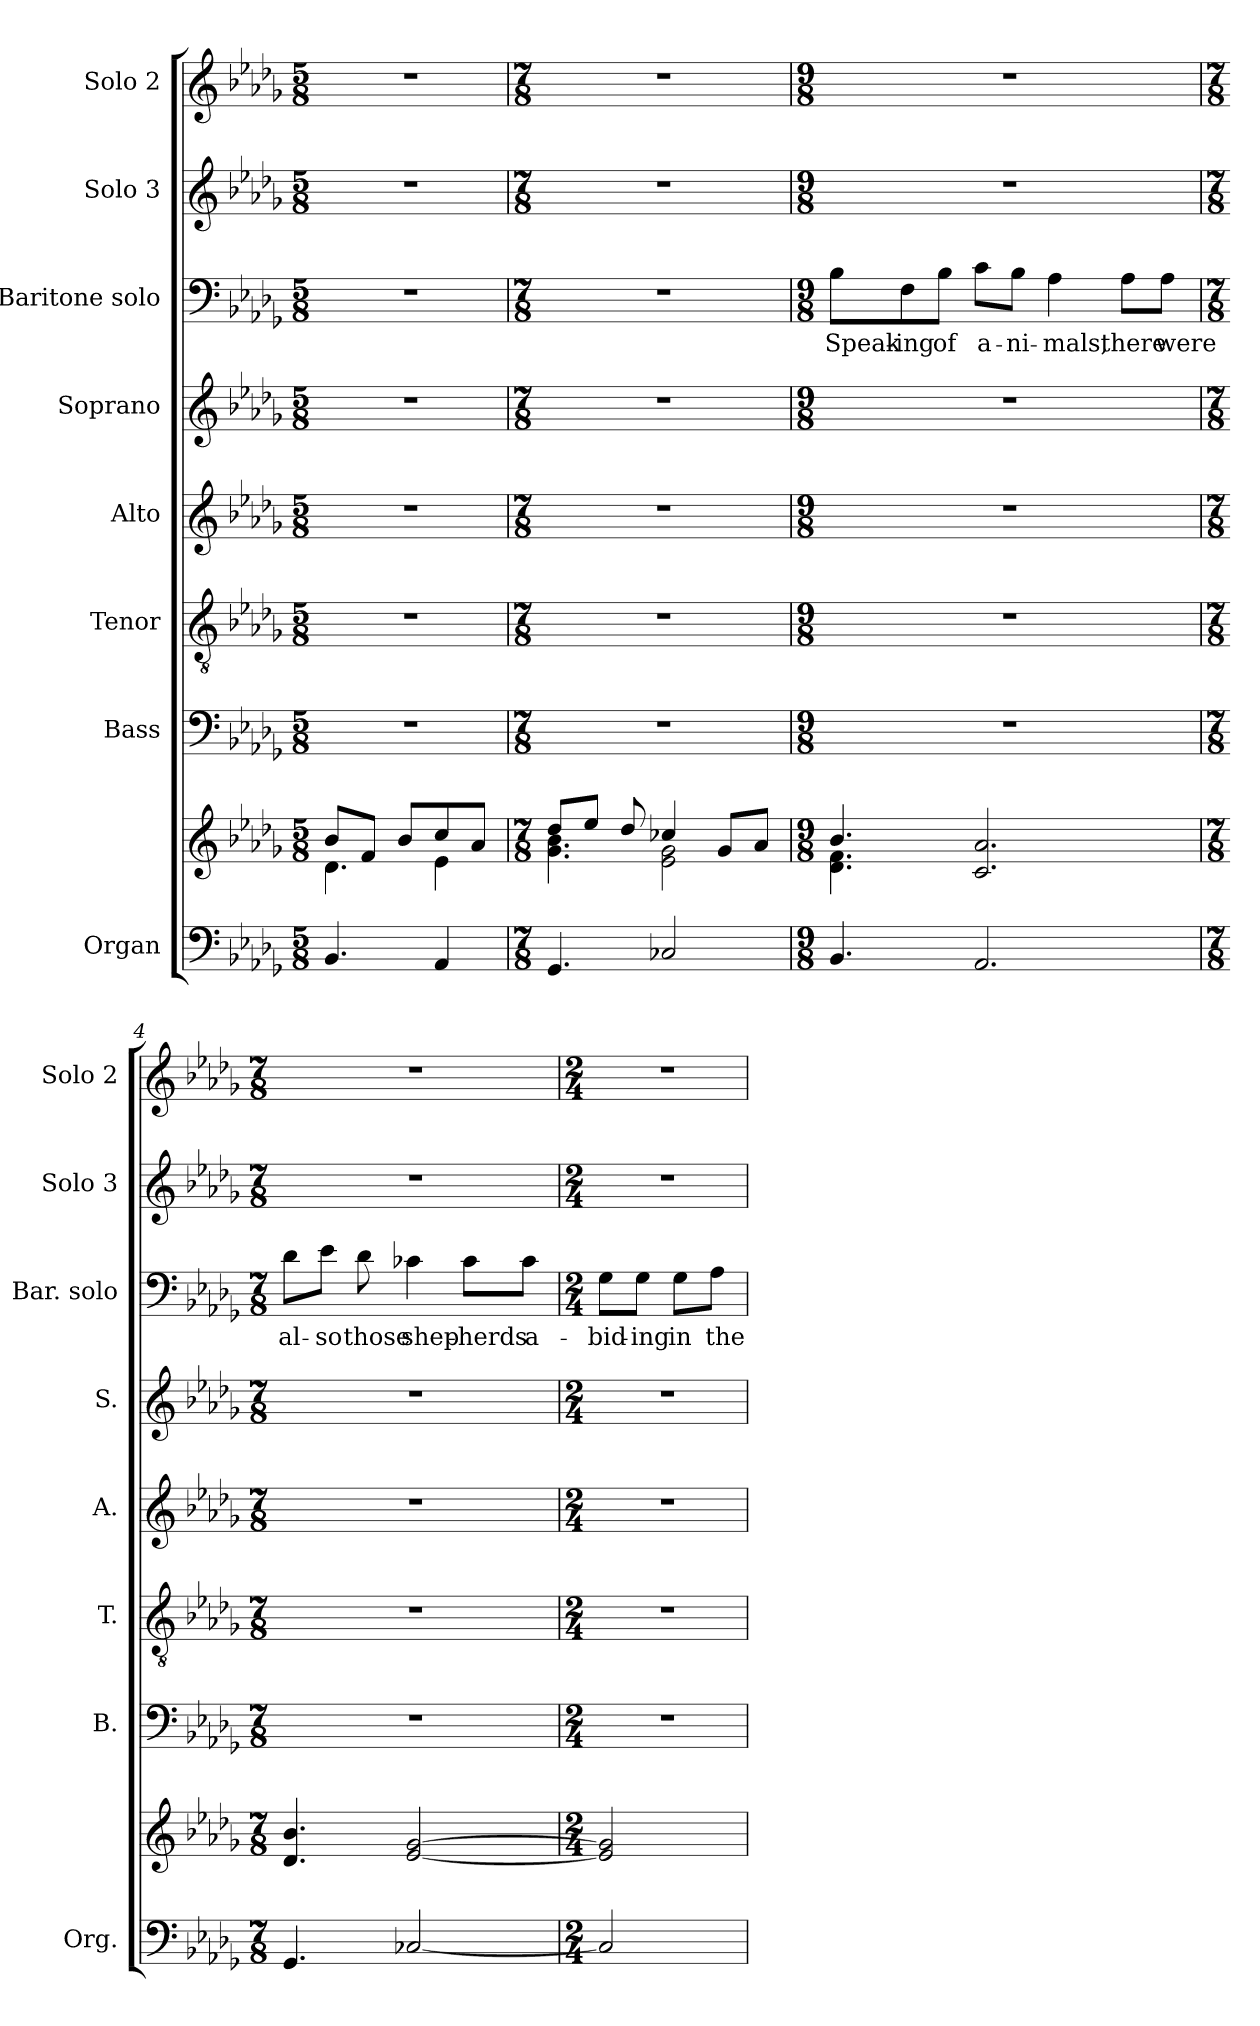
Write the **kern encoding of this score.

**kern	**kern	**kern	**kern	**kern	**kern	**kern	**text	**kern	**kern
*part8	*part8	*part7	*part6	*part5	*part4	*part3	*part3	*part2	*part1
*staff9	*staff8	*staff7	*staff6	*staff5	*staff4	*staff3	*staff3	*staff2	*staff1
*I"Organ	*	*I"Bass	*I"Tenor	*I"Alto	*I"Soprano	*I"Baritone solo	*	*I"Solo 3	*I"Solo 2
*I'Org.	*	*I'B.	*I'T.	*I'A.	*I'S.	*I'Bar. solo	*	*I'Solo 3	*I'Solo 2
!!LO:PB:g=z
*clefF4	*clefG2	*clefF4	*clefGv2	*clefG2	*clefG2	*clefF4	*	*clefG2	*clefG2
*	*	*	*ITrd7c12	*	*	*	*	*	*
*k[b-e-a-d-g-]	*k[b-e-a-d-g-]	*k[b-e-a-d-g-]	*k[b-e-a-d-g-]	*k[b-e-a-d-g-]	*k[b-e-a-d-g-]	*k[b-e-a-d-g-]	*	*k[b-e-a-d-g-]	*k[b-e-a-d-g-]
*D-:	*D-:	*D-:	*D-:	*D-:	*D-:	*D-:	*	*D-:	*D-:
*M5/8	*M5/8	*M5/8	*M5/8	*M5/8	*M5/8	*M5/8	*	*M5/8	*M5/8
*MM90	*MM90	*MM90	*MM90	*MM90	*MM90	*MM90	*	*MM90	*MM90
=1	=1	=1	=1	=1	=1	=1	=1	=1	=1
*	*^	*	*	*	*	*	*	*	*
!	!	!	!LO:N:vis=1	!LO:N:vis=1	!LO:N:vis=1	!LO:N:vis=1	!LO:N:vis=1	!	!LO:N:vis=1	!LO:N:vis=1
4.BB-i/	8b-i/L	4.d-i\	8%5r	8%5r	8%5r	8%5r	8%5r	.	8%5r	8%5r
.	8fi/J	.	.	.	.	.	.	.	.	.
.	8b-i/L	.	.	.	.	.	.	.	.	.
4AA-i/	8cci/	4e-i\	.	.	.	.	.	.	.	.
.	8a-i/J	.	.	.	.	.	.	.	.	.
=2	=2	=2	=2	=2	=2	=2	=2	=2	=2	=2
*M7/8	*M7/8	*	*M7/8	*M7/8	*M7/8	*M7/8	*M7/8	*	*M7/8	*M7/8
!	!	!	!LO:N:vis=1	!LO:N:vis=1	!LO:N:vis=1	!LO:N:vis=1	!LO:N:vis=1	!	!LO:N:vis=1	!LO:N:vis=1
4.GG-i/	8dd-i/L	4.g-i\ 4.b-i	2..r	2..r	2..r	2..r	2..r	.	2..r	2..r
.	8ee-i/J	.	.	.	.	.	.	.	.	.
.	8dd-i/	.	.	.	.	.	.	.	.	.
2C-Xi/	4cc-Xi/	2e-i\ 2g-i	.	.	.	.	.	.	.	.
.	8g-i/L	.	.	.	.	.	.	.	.	.
.	8a-i/J	.	.	.	.	.	.	.	.	.
=3	=3	=3	=3	=3	=3	=3	=3	=3	=3	=3
*M9/8	*M9/8	*	*M9/8	*M9/8	*M9/8	*M9/8	*M9/8	*	*M9/8	*M9/8
!	!	!	!LO:N:vis=1	!LO:N:vis=1	!LO:N:vis=1	!LO:N:vis=1	!	!	!	!
!	!	!	!	!	!	!	!	!LO:LY:b:color=#000000	!LO:N:vis=1	!LO:N:vis=1
4.BB-i/	4.b-i/	4.d-i\ 4.fi	8%9r	8%9r	8%9r	8%9r	8B-i\L	Speak-	8%9r	8%9r
!	!	!	!	!	!	!	!	!LO:LY:b:color=#000000	!	!
.	.	.	.	.	.	.	8Fi\	-ing	.	.
!	!	!	!	!	!	!	!	!LO:LY:b:color=#000000	!	!
.	.	.	.	.	.	.	8B-i\J	of	.	.
!	!	!	!	!	!	!	!	!LO:LY:b:color=#000000	!	!
2.AA-i/	2.ci/ 2.a-i	4.ryy	.	.	.	.	8ci\L	a-	.	.
!	!	!	!	!	!	!	!	!LO:LY:b:color=#000000	!	!
.	.	.	.	.	.	.	8B-i\J	-ni-	.	.
!	!	!	!	!	!	!	!	!LO:LY:b:color=#000000	!	!
.	.	.	.	.	.	.	4A-i\	-mals,	.	.
.	.	4.ryy	.	.	.	.	.	.	.	.
!	!	!	!	!	!	!	!	!LO:LY:b:color=#000000	!	!
.	.	.	.	.	.	.	8A-i\L	there	.	.
!	!	!	!	!	!	!	!	!LO:LY:b:color=#000000	!	!
.	.	.	.	.	.	.	8A-i\J	were	.	.
*	*v	*v	*	*	*	*	*	*	*	*
!!LO:LB:g=z
=4	=4	=4	=4	=4	=4	=4	=4	=4	=4
*M7/8	*M7/8	*M7/8	*M7/8	*M7/8	*M7/8	*M7/8	*	*M7/8	*M7/8
!	!	!LO:N:vis=1	!LO:N:vis=1	!LO:N:vis=1	!LO:N:vis=1	!	!	!	!
!	!	!	!	!	!	!	!LO:LY:b:color=#000000	!LO:N:vis=1	!LO:N:vis=1
4.GG-i/	4.d-i/ 4.b-i	2..r	2..r	2..r	2..r	8d-i\L	al-	2..r	2..r
!	!	!	!	!	!	!	!LO:LY:b:color=#000000	!	!
.	.	.	.	.	.	8e-i\J	-so	.	.
!	!	!	!	!	!	!	!LO:LY:b:color=#000000	!	!
.	.	.	.	.	.	8d-i\	those	.	.
!	!	!	!	!	!	!	!LO:LY:b:color=#000000	!	!
[2C-Xi/	[2e-i/ [2g-i	.	.	.	.	4c-Xi\	shep-	.	.
!	!	!	!	!	!	!	!LO:LY:b:color=#000000	!	!
.	.	.	.	.	.	8c-i\L	-herds	.	.
!	!	!	!	!	!	!	!LO:LY:b:color=#000000	!	!
.	.	.	.	.	.	8c-i\J	a-	.	.
=5	=5	=5	=5	=5	=5	=5	=5	=5	=5
*M2/4	*M2/4	*M2/4	*M2/4	*M2/4	*M2/4	*M2/4	*	*M2/4	*M2/4
!	!	!LO:N:vis=1	!LO:N:vis=1	!LO:N:vis=1	!LO:N:vis=1	!	!	!	!
!	!	!	!	!	!	!	!LO:LY:b:color=#000000	!LO:N:vis=1	!LO:N:vis=1
2C-i/]	2e-i/] 2g-i]	2r	2r	2r	2r	8G-i\L	-bid-	2r	2r
!	!	!	!	!	!	!	!LO:LY:b:color=#000000	!	!
.	.	.	.	.	.	8G-i\J	-ing	.	.
!	!	!	!	!	!	!	!LO:LY:b:color=#000000	!	!
.	.	.	.	.	.	8G-i\L	in	.	.
!	!	!	!	!	!	!	!LO:LY:b:color=#000000	!	!
.	.	.	.	.	.	8A-i\J	the	.	.
=	=	=	=	=	=	=	=	=	=
*-	*-	*-	*-	*-	*-	*-	*-	*-	*-
